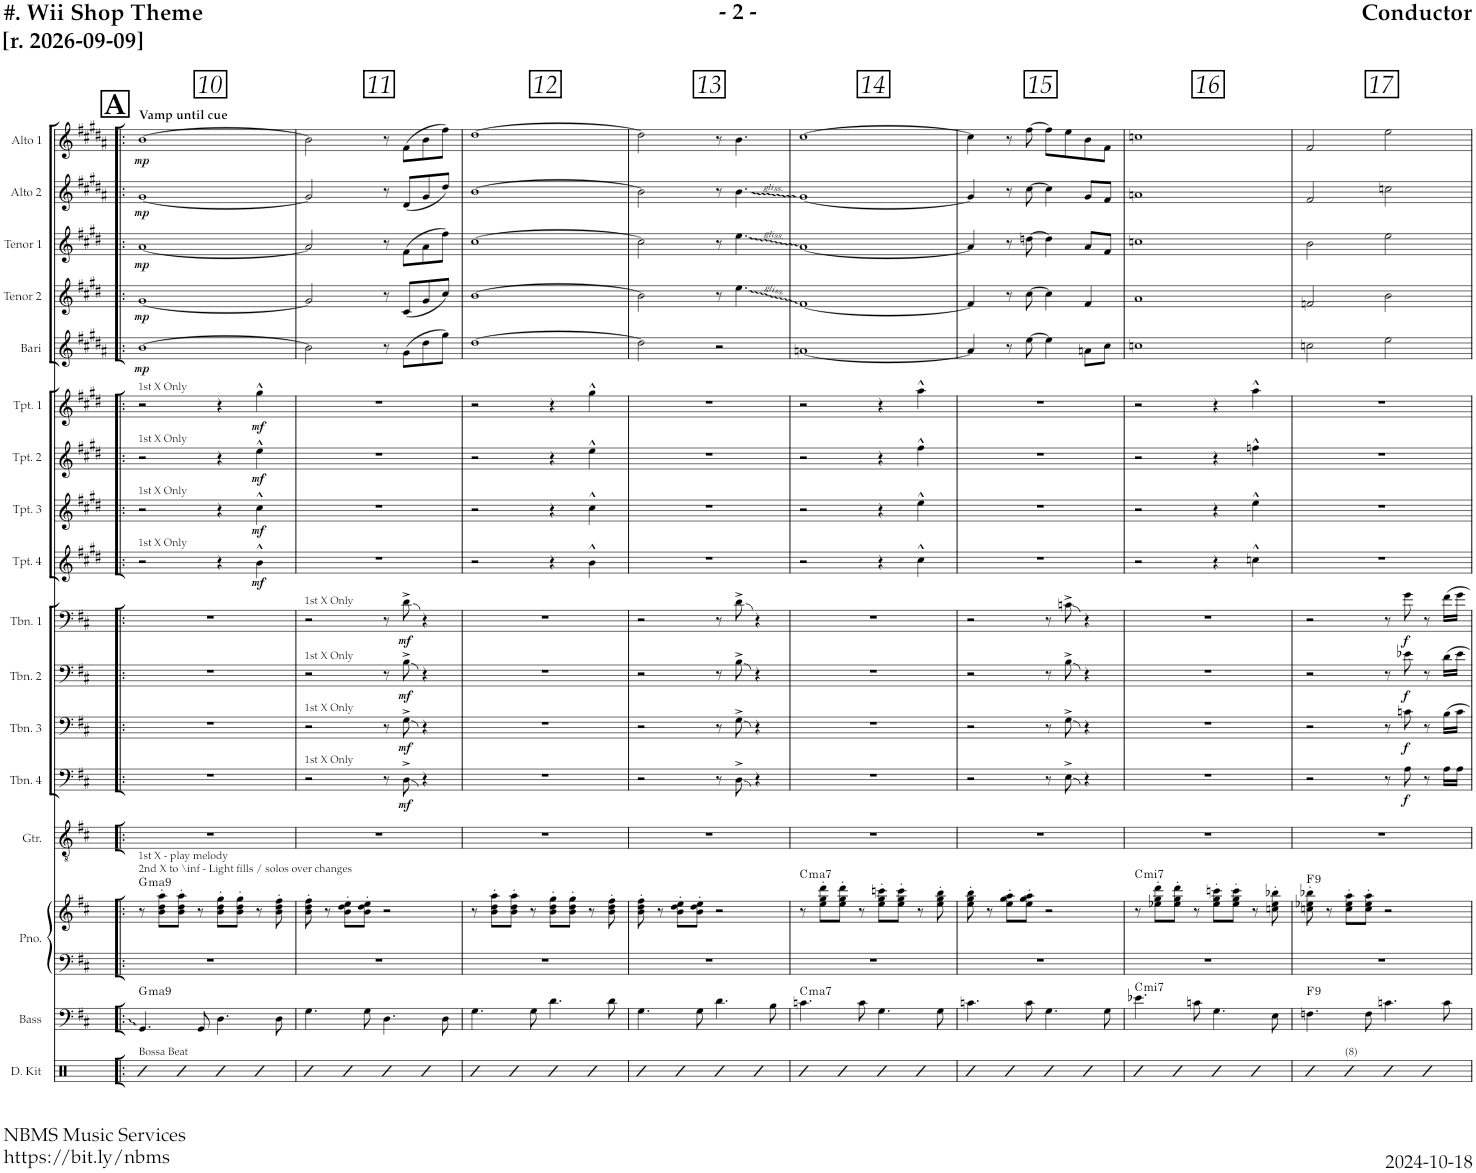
**kern	**kern	**harte	**kern	**kern	**harte	**kern	**kern	**dynam	**kern	**dynam	**kern	**dynam	**kern	**dynam	**kern	**dynam	**kern	**dynam	**kern	**dynam	**kern	**dynam	**kern	**dynam	**kern	**dynam	**kern	**dynam	**kern	**dynam	**kern	**dynam
*part17	*part16	*part16	*part15	*part15	*part15	*part14	*part13	*part13	*part12	*part12	*part11	*part11	*part10	*part10	*part9	*part9	*part8	*part8	*part7	*part7	*part6	*part6	*part5	*part5	*part4	*part4	*part3	*part3	*part2	*part2	*part1	*part1
*staff18	*staff17	*	*staff16	*staff15	*	*staff14	*staff13	*staff13	*staff12	*staff12	*staff11	*staff11	*staff10	*staff10	*staff9	*staff9	*staff8	*staff8	*staff7	*staff7	*staff6	*staff6	*staff5	*staff5	*staff4	*staff4	*staff3	*staff3	*staff2	*staff2	*staff1	*staff1
*I"Drum Kit	*I"Acoustic Bass	*	*I"Piano	*	*	*I"Guitar	*I"Trombone 4	*	*I"Trombone 3	*	*I"Trombone 2	*	*I"Trombone 1	*	*I"Trumpet 4	*	*I"Trumpet 3	*	*I"Trumpet 2	*	*I"Trumpet in 1	*	*I"Bari Sax	*	*I"Tenor Sax 2	*	*I"Tenor Sax 1	*	*I"Alto Sax 2	*	*I"Alto Sax 1	*
*I'D. Kit	*I'Bass	*	*I'Pno.	*	*	*I'Gtr.	*I'Tbn. 4	*	*I'Tbn. 3	*	*I'Tbn. 2	*	*I'Tbn. 1	*	*I'Tpt. 4	*	*I'Tpt. 3	*	*I'Tpt. 2	*	*I'Tpt. 1	*	*I'Bari	*	*I'Tenor 2	*	*I'Tenor 1	*	*I'Alto 2	*	*I'Alto 1	*
!!LO:PB:g=z
*clefX	*clefF4	*	*clefF4	*clefG2	*	*clefGv2	*clefF4	*	*clefF4	*	*clefF4	*	*clefF4	*	*clefG2	*	*clefG2	*	*clefG2	*	*clefG2	*	*clefG2	*	*clefG2	*	*clefG2	*	*clefG2	*	*clefG2	*
*	*Trd7c12	*	*	*	*	*	*	*	*	*	*	*	*	*	*Trd1c2	*	*Trd1c2	*	*Trd1c2	*	*Trd1c2	*	*Trd12c21	*	*Trd8c14	*	*Trd8c14	*	*Trd5c9	*	*Trd5c9	*
*k[]	*k[f#c#]	*	*k[f#c#]	*k[f#c#]	*	*k[f#c#]	*k[f#c#]	*	*k[f#c#]	*	*k[f#c#]	*	*k[f#c#]	*	*k[f#c#g#d#]	*	*k[f#c#g#d#]	*	*k[f#c#g#d#]	*	*k[f#c#g#d#]	*	*k[f#c#g#d#a#]	*	*k[f#c#g#d#]	*	*k[f#c#g#d#]	*	*k[f#c#g#d#a#]	*	*k[f#c#g#d#a#]	*
*M4/4	*M4/4	*	*M4/4	*M4/4	*	*M4/4	*M4/4	*	*M4/4	*	*M4/4	*	*M4/4	*	*M4/4	*	*M4/4	*	*M4/4	*	*M4/4	*	*M4/4	*	*M4/4	*	*M4/4	*	*M4/4	*	*M4/4	*
!!LO:REH:place=s1:a:B:cj:fs=14:t=A
=10!|:	=10!|:	=10!|:	=10!|:	=10!|:	=10!|:	=10!|:	=10!|:	=10!|:	=10!|:	=10!|:	=10!|:	=10!|:	=10!|:	=10!|:	=10!|:	=10!|:	=10!|:	=10!|:	=10!|:	=10!|:	=10!|:	=10!|:	=10!|:	=10!|:	=10!|:	=10!|:	=10!|:	=10!|:	=10!|:	=10!|:	=10!|:	=10!|:
!	!	!	!	!	!	!	!	!	!	!	!	!	!	!	!	!	!	!	!	!	!	!	!	!	!	!	!	!	!	!	!LO:TX:a:B:t=Vamp until cue	!
!	!	!	!	!	!	!	!	!	!	!	!	!	!	!	!	!	!	!	!	!	!LO:TX:a:t=1st X Only	!	!	!	!	!	!	!	!	!	!	!
!	!	!	!	!	!	!	!	!	!	!	!	!	!	!	!	!	!	!	!LO:TX:a:t=1st X Only	!	!	!	!	!	!	!	!	!	!	!	!	!
!	!	!	!	!	!	!	!	!	!	!	!	!	!	!	!	!	!LO:TX:a:t=1st X Only	!	!	!	!	!	!	!	!	!	!	!	!	!	!	!
!	!	!	!	!	!	!	!	!	!	!	!	!	!	!	!LO:TX:a:t=1st X Only	!	!	!	!	!	!	!	!	!	!	!	!	!	!	!	!	!
!	!	!	!	!LO:TX:a:t=1st X - play melody	!	!	!	!	!	!	!	!	!	!	!	!	!	!	!	!	!	!	!	!	!	!	!	!	!	!	!	!
!	!	!	!	!LO:TX:a:t=2nd X to \inf - Light fills / solos over changes	!	!	!	!	!	!	!	!	!	!	!	!	!	!	!	!	!	!	!	!	!	!	!	!	!	!	!	!
!LO:TX:a:t=Bossa Beat	!	!	!	!	!	!	!	!	!	!	!	!	!	!	!	!	!	!	!	!	!	!	!	!	!	!	!	!	!	!	!	!
!	!	!LO:H:kt=ma9	!	!	!LO:H:kt=ma9	!	!	!	!	!	!	!	!	!	!	!	!	!	!	!	!	!	!	!LO:DY:b	!	!LO:DY:b	!	!LO:DY:b	!	!LO:DY:b	!	!LO:DY:b
4R	4.GG/	G:maj9	1r	8r	G:maj9	1r	1r	.	1r	.	1r	.	1r	.	2r	.	2r	.	2r	.	2r	.	[1b	mp	[1g#	mp	[1a	mp	[1g#	mp	[1b	mp
.	.	.	.	8b\' 8dd\' 8aa\'L	.	.	.	.	.	.	.	.	.	.	.	.	.	.	.	.	.	.	.	.	.	.	.	.	.	.	.	.
4R	.	.	.	8b\' 8dd\' 8aa\'J	.	.	.	.	.	.	.	.	.	.	.	.	.	.	.	.	.	.	.	.	.	.	.	.	.	.	.	.
.	8GG/	.	.	8r	.	.	.	.	.	.	.	.	.	.	.	.	.	.	.	.	.	.	.	.	.	.	.	.	.	.	.	.
4R	4.D\	.	.	8b\' 8dd\' 8gg\'L	.	.	.	.	.	.	.	.	.	.	4r	.	4r	.	4r	.	4r	.	.	.	.	.	.	.	.	.	.	.
.	.	.	.	8b\' 8dd\' 8gg\'J	.	.	.	.	.	.	.	.	.	.	.	.	.	.	.	.	.	.	.	.	.	.	.	.	.	.	.	.
!	!	!	!	!	!	!	!	!	!	!	!	!	!	!	!	!LO:DY:b	!	!LO:DY:b	!	!LO:DY:b	!	!LO:DY:b	!	!	!	!	!	!	!	!	!	!
4R	.	.	.	8r	.	.	.	.	.	.	.	.	.	.	4b^^\	mf	4cc#^^\	mf	4ee^^\	mf	4gg#^^\	mf	.	.	.	.	.	.	.	.	.	.
.	8D\	.	.	8b\' 8dd\' 8ff#\'	.	.	.	.	.	.	.	.	.	.	.	.	.	.	.	.	.	.	.	.	.	.	.	.	.	.	.	.
=11	=11	=11	=11	=11	=11	=11	=11	=11	=11	=11	=11	=11	=11	=11	=11	=11	=11	=11	=11	=11	=11	=11	=11	=11	=11	=11	=11	=11	=11	=11	=11	=11
!	!	!	!	!	!	!	!	!	!	!	!	!	!LO:TX:a:t=1st X Only	!	!	!	!	!	!	!	!	!	!	!	!	!	!	!	!	!	!	!
!	!	!	!	!	!	!	!	!	!	!	!LO:TX:a:t=1st X Only	!	!	!	!	!	!	!	!	!	!	!	!	!	!	!	!	!	!	!	!	!
!	!	!	!	!	!	!	!	!	!LO:TX:a:t=1st X Only	!	!	!	!	!	!	!	!	!	!	!	!	!	!	!	!	!	!	!	!	!	!	!
!	!	!	!	!	!	!	!LO:TX:a:t=1st X Only	!	!	!	!	!	!	!	!	!	!	!	!	!	!	!	!	!	!	!	!	!	!	!	!	!
4R	4.G\	.	1r	8b\' 8dd\' 8ff#\'	.	1r	2r	.	2r	.	2r	.	2r	.	1r	.	1r	.	1r	.	1r	.	2b\]	.	2g#/]	.	2a/]	.	2g#/]	.	2b\]	.
.	.	.	.	8r	.	.	.	.	.	.	.	.	.	.	.	.	.	.	.	.	.	.	.	.	.	.	.	.	.	.	.	.
4R	.	.	.	8b\' 8dd\' 8ee\'L	.	.	.	.	.	.	.	.	.	.	.	.	.	.	.	.	.	.	.	.	.	.	.	.	.	.	.	.
.	8G\	.	.	8b\' 8dd\' 8ee\'J	.	.	.	.	.	.	.	.	.	.	.	.	.	.	.	.	.	.	.	.	.	.	.	.	.	.	.	.
4R	4.D\	.	.	2r	.	.	8r	.	8r	.	8r	.	8r	.	.	.	.	.	.	.	.	.	8r	.	8r	.	8r	.	8r	.	8r	.
!	!	!	!	!	!	!	!	!LO:DY:b	!	!LO:DY:b	!	!LO:DY:b	!	!LO:DY:b	!	!	!	!	!	!	!	!	!	!	!	!	!	!	!	!	!	!
.	.	.	.	.	.	.	8D^\	mf	8G^\	mf	8B^\	mf	8d^\	mf	.	.	.	.	.	.	.	.	(8g#\L	.	(8c#/L	.	(8f#\L	.	(8d#/L	.	(8f#\L	.
4R	.	.	.	.	.	.	4r	.	4r	.	4r	.	4r	.	.	.	.	.	.	.	.	.	8dd#\	.	8g#/	.	8a\	.	8g#/	.	8b\	.
.	8D\	.	.	.	.	.	.	.	.	.	.	.	.	.	.	.	.	.	.	.	.	.	8gg#\J)	.	8cc#/J)	.	8ff#\J)	.	8dd#/J)	.	8ff#\J)	.
=12	=12	=12	=12	=12	=12	=12	=12	=12	=12	=12	=12	=12	=12	=12	=12	=12	=12	=12	=12	=12	=12	=12	=12	=12	=12	=12	=12	=12	=12	=12	=12	=12
4R	4.G\	.	1r	8r	.	1r	1r	.	1r	.	1r	.	1r	.	2r	.	2r	.	2r	.	2r	.	[1dd#	.	[1b	.	[1cc#	.	[1b	.	[1dd#	.
.	.	.	.	8b\' 8dd\' 8aa\'L	.	.	.	.	.	.	.	.	.	.	.	.	.	.	.	.	.	.	.	.	.	.	.	.	.	.	.	.
4R	.	.	.	8b\' 8dd\' 8aa\'J	.	.	.	.	.	.	.	.	.	.	.	.	.	.	.	.	.	.	.	.	.	.	.	.	.	.	.	.
.	8G\	.	.	8r	.	.	.	.	.	.	.	.	.	.	.	.	.	.	.	.	.	.	.	.	.	.	.	.	.	.	.	.
4R	4.d\	.	.	8b\' 8dd\' 8gg\'L	.	.	.	.	.	.	.	.	.	.	4r	.	4r	.	4r	.	4r	.	.	.	.	.	.	.	.	.	.	.
.	.	.	.	8b\' 8dd\' 8gg\'J	.	.	.	.	.	.	.	.	.	.	.	.	.	.	.	.	.	.	.	.	.	.	.	.	.	.	.	.
4R	.	.	.	8r	.	.	.	.	.	.	.	.	.	.	4b^^\	.	4cc#^^\	.	4ee^^\	.	4gg#^^\	.	.	.	.	.	.	.	.	.	.	.
.	8d\	.	.	8b\' 8dd\' 8ff#\'	.	.	.	.	.	.	.	.	.	.	.	.	.	.	.	.	.	.	.	.	.	.	.	.	.	.	.	.
=13	=13	=13	=13	=13	=13	=13	=13	=13	=13	=13	=13	=13	=13	=13	=13	=13	=13	=13	=13	=13	=13	=13	=13	=13	=13	=13	=13	=13	=13	=13	=13	=13
4R	4.G\	.	1r	8b\' 8dd\' 8ff#\'	.	1r	2r	.	2r	.	2r	.	2r	.	1r	.	1r	.	1r	.	1r	.	2dd#\]	.	2b\]	.	2cc#\]	.	2b\]	.	2dd#\]	.
.	.	.	.	8r	.	.	.	.	.	.	.	.	.	.	.	.	.	.	.	.	.	.	.	.	.	.	.	.	.	.	.	.
4R	.	.	.	8b\' 8dd\' 8ee\'L	.	.	.	.	.	.	.	.	.	.	.	.	.	.	.	.	.	.	.	.	.	.	.	.	.	.	.	.
.	8G\	.	.	8b\' 8dd\' 8ee\'J	.	.	.	.	.	.	.	.	.	.	.	.	.	.	.	.	.	.	.	.	.	.	.	.	.	.	.	.
4R	4.d\	.	.	2r	.	.	8r	.	8r	.	8r	.	8r	.	.	.	.	.	.	.	.	.	2r	.	8r	.	8r	.	8r	.	8r	.
.	.	.	.	.	.	.	8D^\	.	8G^\	.	8B^\	.	8d^\	.	.	.	.	.	.	.	.	.	.	.	4.ee\	.	4.ee\	.	4.b\	.	4.b\	.
4R	.	.	.	.	.	.	4r	.	4r	.	4r	.	4r	.	.	.	.	.	.	.	.	.	.	.	.	.	.	.	.	.	.	.
.	8B\	.	.	.	.	.	.	.	.	.	.	.	.	.	.	.	.	.	.	.	.	.	.	.	.	.	.	.	.	.	.	.
=14	=14	=14	=14	=14	=14	=14	=14	=14	=14	=14	=14	=14	=14	=14	=14	=14	=14	=14	=14	=14	=14	=14	=14	=14	=14	=14	=14	=14	=14	=14	=14	=14
!	!	!LO:H:kt=ma7	!	!	!LO:H:kt=ma7	!	!	!	!	!	!	!	!	!	!	!	!	!	!	!	!	!	!	!	!	!	!	!	!	!	!	!
4R	4.cn\	C:maj7	1r	8r	C:maj7	1r	1r	.	1r	.	1r	.	1r	.	2r	.	2r	.	2r	.	2r	.	[1an	.	[1f#	.	[1a	.	[1g#	.	[1cc#	.
.	.	.	.	8ee\' 8gg\' 8ddd\'L	.	.	.	.	.	.	.	.	.	.	.	.	.	.	.	.	.	.	.	.	.	.	.	.	.	.	.	.
4R	.	.	.	8ee\' 8gg\' 8ddd\'J	.	.	.	.	.	.	.	.	.	.	.	.	.	.	.	.	.	.	.	.	.	.	.	.	.	.	.	.
.	8c\	.	.	8r	.	.	.	.	.	.	.	.	.	.	.	.	.	.	.	.	.	.	.	.	.	.	.	.	.	.	.	.
4R	4.G\	.	.	8ee\' 8gg\' 8cccn\'L	.	.	.	.	.	.	.	.	.	.	4r	.	4r	.	4r	.	4r	.	.	.	.	.	.	.	.	.	.	.
.	.	.	.	8ee\' 8gg\' 8ccc\'J	.	.	.	.	.	.	.	.	.	.	.	.	.	.	.	.	.	.	.	.	.	.	.	.	.	.	.	.
4R	.	.	.	8r	.	.	.	.	.	.	.	.	.	.	4cc#^^\	.	4ee^^\	.	4ff#^^\	.	4aa^^\	.	.	.	.	.	.	.	.	.	.	.
.	8G\	.	.	8ee\' 8gg\' 8bb\'	.	.	.	.	.	.	.	.	.	.	.	.	.	.	.	.	.	.	.	.	.	.	.	.	.	.	.	.
=15	=15	=15	=15	=15	=15	=15	=15	=15	=15	=15	=15	=15	=15	=15	=15	=15	=15	=15	=15	=15	=15	=15	=15	=15	=15	=15	=15	=15	=15	=15	=15	=15
4R	4.cn\	.	1r	8ee\' 8gg\' 8bb\'	.	1r	2r	.	2r	.	2r	.	2r	.	1r	.	1r	.	1r	.	1r	.	4a/]	.	4f#/]	.	4a/]	.	4g#/]	.	4cc#\]	.
.	.	.	.	8r	.	.	.	.	.	.	.	.	.	.	.	.	.	.	.	.	.	.	.	.	.	.	.	.	.	.	.	.
4R	.	.	.	8ee\' 8gg\' 8aa\'L	.	.	.	.	.	.	.	.	.	.	.	.	.	.	.	.	.	.	8r	.	8r	.	8r	.	8r	.	8r	.
.	8c\	.	.	8ee\' 8gg\' 8aa\'J	.	.	.	.	.	.	.	.	.	.	.	.	.	.	.	.	.	.	[8ee\	.	[8cc#\	.	[8ddn\	.	[8cc#\	.	[8ff#\	.
4R	4.G\	.	.	2r	.	.	8r	.	8r	.	8r	.	8r	.	.	.	.	.	.	.	.	.	4ee\]	.	4cc#\]	.	4dd\]	.	4cc#\]	.	8ff#\L]	.
.	.	.	.	.	.	.	8E^\	.	8G^\	.	8B^\	.	8cn^\	.	.	.	.	.	.	.	.	.	.	.	.	.	.	.	.	.	8ee\	.
4R	.	.	.	.	.	.	4r	.	4r	.	4r	.	4r	.	.	.	.	.	.	.	.	.	8an\L	.	4f#/	.	8a/L	.	8g#/L	.	8b\	.
.	8G\	.	.	.	.	.	.	.	.	.	.	.	.	.	.	.	.	.	.	.	.	.	8cc#\J	.	.	.	8f#/J	.	8f#/J	.	8f#\J	.
=16	=16	=16	=16	=16	=16	=16	=16	=16	=16	=16	=16	=16	=16	=16	=16	=16	=16	=16	=16	=16	=16	=16	=16	=16	=16	=16	=16	=16	=16	=16	=16	=16
!	!	!LO:H:kt=mi7	!	!	!LO:H:kt=mi7	!	!	!	!	!	!	!	!	!	!	!	!	!	!	!	!	!	!	!	!	!	!	!	!	!	!	!
4R	4.e-X\	C:min7	1r	8r	C:min7	1r	1r	.	1r	.	1r	.	1r	.	2r	.	2r	.	2r	.	2r	.	1ccn	.	1a	.	1ccn	.	1an	.	1ccn	.
.	.	.	.	8ee-X\' 8gg\' 8ddd\'L	.	.	.	.	.	.	.	.	.	.	.	.	.	.	.	.	.	.	.	.	.	.	.	.	.	.	.	.
4R	.	.	.	8ee-\' 8gg\' 8ddd\'J	.	.	.	.	.	.	.	.	.	.	.	.	.	.	.	.	.	.	.	.	.	.	.	.	.	.	.	.
.	8cn\	.	.	8r	.	.	.	.	.	.	.	.	.	.	.	.	.	.	.	.	.	.	.	.	.	.	.	.	.	.	.	.
4R	4.G\	.	.	8ee-\' 8gg\' 8cccn\'L	.	.	.	.	.	.	.	.	.	.	4r	.	4r	.	4r	.	4r	.	.	.	.	.	.	.	.	.	.	.
.	.	.	.	8ee-\' 8gg\' 8ccc\'J	.	.	.	.	.	.	.	.	.	.	.	.	.	.	.	.	.	.	.	.	.	.	.	.	.	.	.	.
4R	.	.	.	8r	.	.	.	.	.	.	.	.	.	.	4ccn^^\	.	4ee^^\	.	4ffn^^\	.	4aa^^\	.	.	.	.	.	.	.	.	.	.	.
.	8E\	.	.	8ccn\' 8ee-\' 8bb-X\'	.	.	.	.	.	.	.	.	.	.	.	.	.	.	.	.	.	.	.	.	.	.	.	.	.	.	.	.
=17	=17	=17	=17	=17	=17	=17	=17	=17	=17	=17	=17	=17	=17	=17	=17	=17	=17	=17	=17	=17	=17	=17	=17	=17	=17	=17	=17	=17	=17	=17	=17	=17
!	!	!LO:H:kt=9	!	!	!LO:H:kt=9	!	!	!	!	!	!	!	!	!	!	!	!	!	!	!	!	!	!	!	!	!	!	!	!	!	!	!
4R	4.Fn\	F:9	1r	8ccn\' 8ee-X\' 8bb-X\'	F:9	1r	2r	.	2r	.	2r	.	2r	.	1r	.	1r	.	1r	.	1r	.	2ccn\	.	2fn/	.	2b\	.	2f#/	.	2f#/	.
.	.	.	.	8r	.	.	.	.	.	.	.	.	.	.	.	.	.	.	.	.	.	.	.	.	.	.	.	.	.	.	.	.
!LO:TX:a:t=(8)	!	!	!	!	!	!	!	!	!	!	!	!	!	!	!	!	!	!	!	!	!	!	!	!	!	!	!	!	!	!	!	!
4R	.	.	.	8cc\' 8ee-\' 8aa\'L	.	.	.	.	.	.	.	.	.	.	.	.	.	.	.	.	.	.	.	.	.	.	.	.	.	.	.	.
.	8F\	.	.	8cc\' 8ee-\' 8aa\'J	.	.	.	.	.	.	.	.	.	.	.	.	.	.	.	.	.	.	.	.	.	.	.	.	.	.	.	.
4R	4.cn\	.	.	2r	.	.	8r	.	8r	.	8r	.	8r	.	.	.	.	.	.	.	.	.	2ee\	.	2b\	.	2ee\	.	2ccn\	.	2ee\	.
!	!	!	!	!	!	!	!	!LO:DY:b	!	!LO:DY:b	!	!LO:DY:b	!	!LO:DY:b	!	!	!	!	!	!	!	!	!	!	!	!	!	!	!	!	!	!
.	.	.	.	.	.	.	8A\	f	8cn\	f	8e-X\	f	8g\	f	.	.	.	.	.	.	.	.	.	.	.	.	.	.	.	.	.	.
4R	.	.	.	.	.	.	8r	.	8r	.	8r	.	8r	.	.	.	.	.	.	.	.	.	.	.	.	.	.	.	.	.	.	.
.	8c\	.	.	.	.	.	16A\LL	.	16B\LL	.	16d\LL	.	16f#\LL	.	.	.	.	.	.	.	.	.	.	.	.	.	.	.	.	.	.	.
.	.	.	.	.	.	.	16A\JJ	.	16c\JJ	.	16e-\JJ	.	16g\JJ	.	.	.	.	.	.	.	.	.	.	.	.	.	.	.	.	.	.	.
=	=	=	=	=	=	=	=	=	=	=	=	=	=	=	=	=	=	=	=	=	=	=	=	=	=	=	=	=	=	=	=	=
*-	*-	*-	*-	*-	*-	*-	*-	*-	*-	*-	*-	*-	*-	*-	*-	*-	*-	*-	*-	*-	*-	*-	*-	*-	*-	*-	*-	*-	*-	*-	*-	*-
